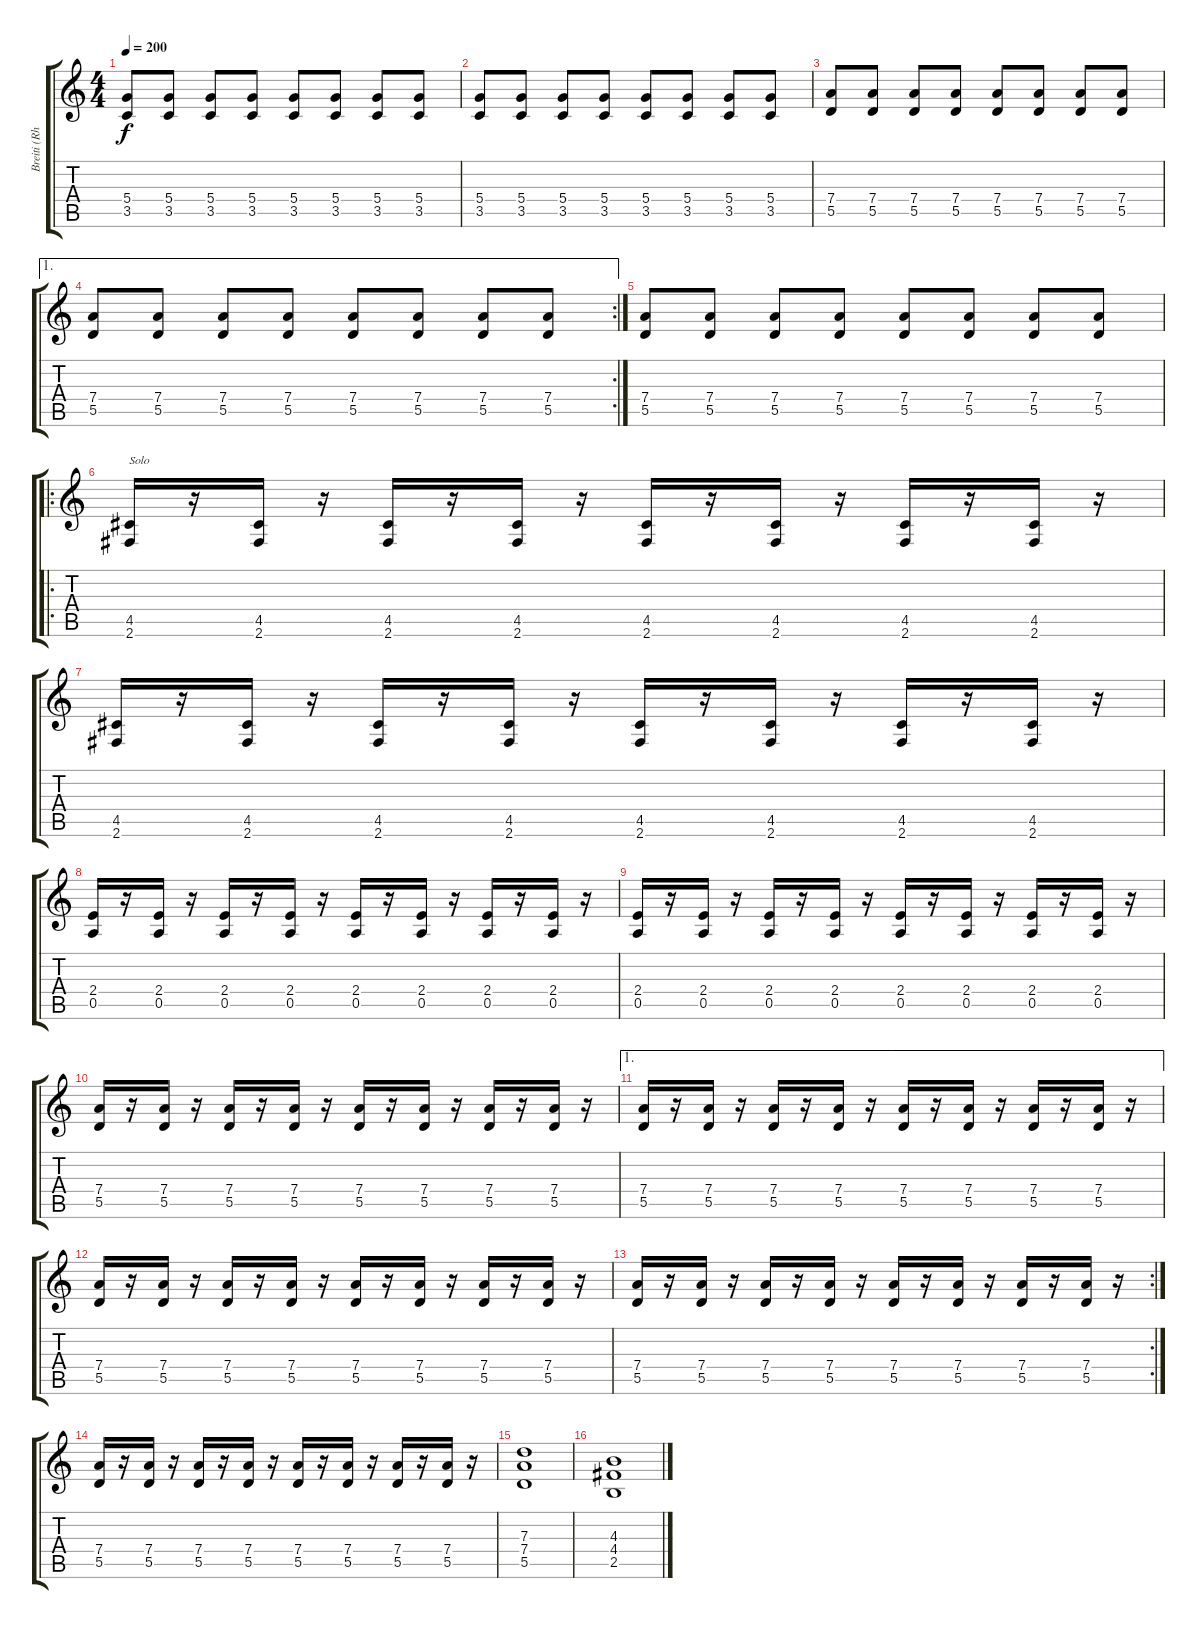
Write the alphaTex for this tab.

\track ("Breiti (Rhythm Guitar)" "Breiti (Rh") {instrument overdrivenguitar}
\staff {score tabs}
\tuning (E4 B3 G3 D3 A2 E2) {hide}
\ts (4 4)
\tempo 200
\clef g2
\ks c
(5.4 3.5).8{dy f} (5.4 3.5).8 (5.4 3.5).8 (5.4 3.5).8 (5.4 3.5).8 (5.4 3.5).8 (5.4 3.5).8 (5.4 3.5).8 |
(5.4 3.5).8 (5.4 3.5).8 (5.4 3.5).8 (5.4 3.5).8 (5.4 3.5).8 (5.4 3.5).8 (5.4 3.5).8 (5.4 3.5).8 |
(7.4 5.5).8 (7.4 5.5).8 (7.4 5.5).8 (7.4 5.5).8 (7.4 5.5).8 (7.4 5.5).8 (7.4 5.5).8 (7.4 5.5).8 |
\ae 1
\rc 2
(7.4 5.5).8 (7.4 5.5).8 (7.4 5.5).8 (7.4 5.5).8 (7.4 5.5).8 (7.4 5.5).8 (7.4 5.5).8 (7.4 5.5).8 |
(7.4 5.5).8 (7.4 5.5).8 (7.4 5.5).8 (7.4 5.5).8 (7.4 5.5).8 (7.4 5.5).8 (7.4 5.5).8 (7.4 5.5).8 |
\ro
(4.5 2.6).16{txt "Solo"} r.16 (4.5 2.6).16 r.16 (4.5 2.6).16 r.16 (4.5 2.6).16 r.16 (4.5 2.6).16 r.16 (4.5 2.6).16 r.16 (4.5 2.6).16 r.16 (4.5 2.6).16 r.16 |
(4.5 2.6).16 r.16 (4.5 2.6).16 r.16 (4.5 2.6).16 r.16 (4.5 2.6).16 r.16 (4.5 2.6).16 r.16 (4.5 2.6).16 r.16 (4.5 2.6).16 r.16 (4.5 2.6).16 r.16 |
(2.4 0.5).16 r.16 (2.4 0.5).16 r.16 (2.4 0.5).16 r.16 (2.4 0.5).16 r.16 (2.4 0.5).16 r.16 (2.4 0.5).16 r.16 (2.4 0.5).16 r.16 (2.4 0.5).16 r.16 |
(2.4 0.5).16 r.16 (2.4 0.5).16 r.16 (2.4 0.5).16 r.16 (2.4 0.5).16 r.16 (2.4 0.5).16 r.16 (2.4 0.5).16 r.16 (2.4 0.5).16 r.16 (2.4 0.5).16 r.16 |
(7.4 5.5).16 r.16 (7.4 5.5).16 r.16 (7.4 5.5).16 r.16 (7.4 5.5).16 r.16 (7.4 5.5).16 r.16 (7.4 5.5).16 r.16 (7.4 5.5).16 r.16 (7.4 5.5).16 r.16 |
\ae 1
(7.4 5.5).16 r.16 (7.4 5.5).16 r.16 (7.4 5.5).16 r.16 (7.4 5.5).16 r.16 (7.4 5.5).16 r.16 (7.4 5.5).16 r.16 (7.4 5.5).16 r.16 (7.4 5.5).16 r.16 |
(7.4 5.5).16 r.16 (7.4 5.5).16 r.16 (7.4 5.5).16 r.16 (7.4 5.5).16 r.16 (7.4 5.5).16 r.16 (7.4 5.5).16 r.16 (7.4 5.5).16 r.16 (7.4 5.5).16 r.16 |
\rc 2
(7.4 5.5).16 r.16 (7.4 5.5).16 r.16 (7.4 5.5).16 r.16 (7.4 5.5).16 r.16 (7.4 5.5).16 r.16 (7.4 5.5).16 r.16 (7.4 5.5).16 r.16 (7.4 5.5).16 r.16 |
(7.4 5.5).16 r.16 (7.4 5.5).16 r.16 (7.4 5.5).16 r.16 (7.4 5.5).16 r.16 (7.4 5.5).16 r.16 (7.4 5.5).16 r.16 (7.4 5.5).16 r.16 (7.4 5.5).16 r.16 |
(7.3 7.4 5.5).1 |
(4.3 4.4 2.5).1
